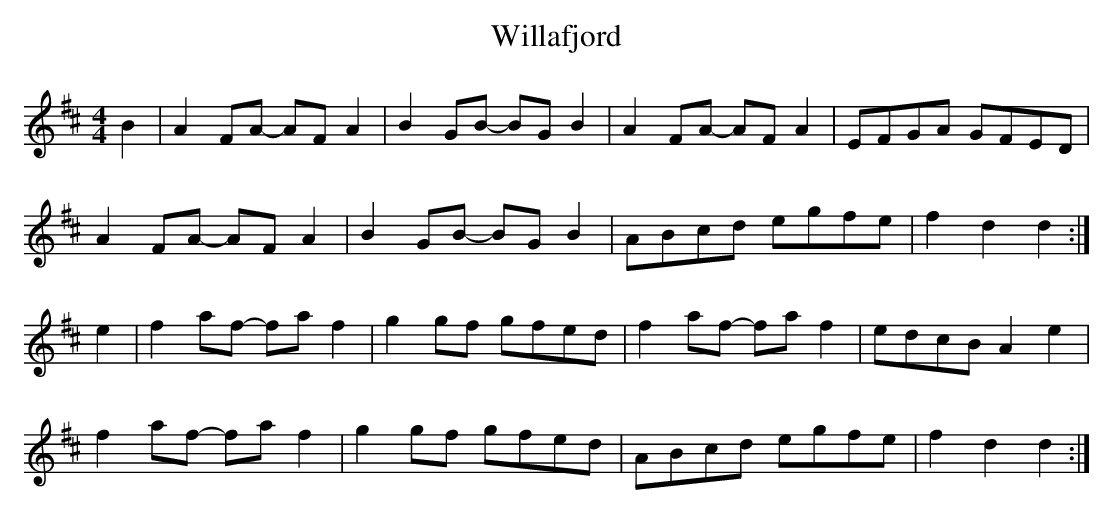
X:1
T:Willafjord
M:4/4
L:1/8
K:D
B2|A2FA- AFA2|B2GB- BGB2|A2FA- AFA2|EFGA GFED|
A2FA- AFA2|B2GB- BGB2|ABcd egfe|f2d2 d2:|
e2|f2af- faf2|g2gf gfed|f2af- faf2|edcB A2e2|
f2af- faf2|g2gf gfed|ABcd egfe|f2d2 d2:|
